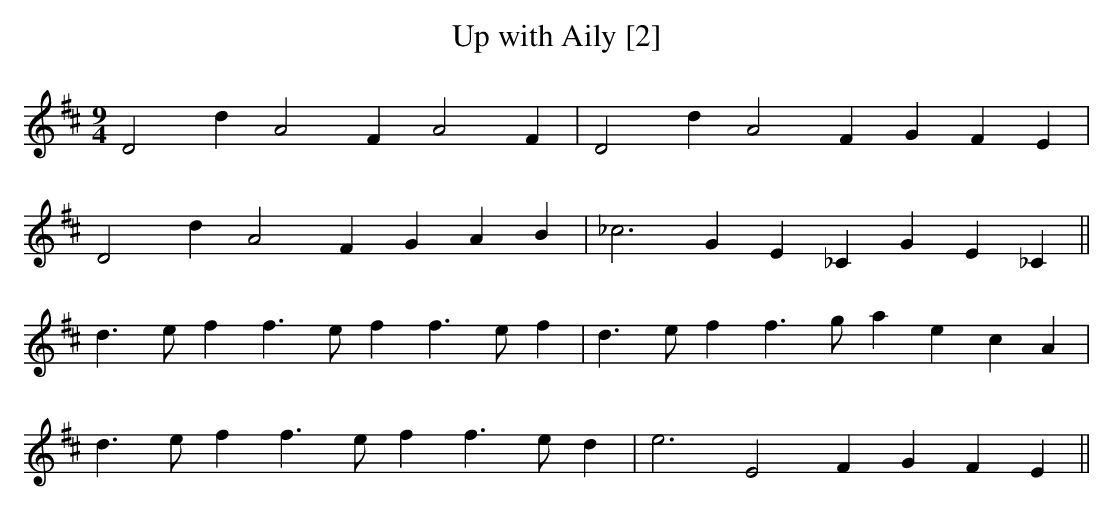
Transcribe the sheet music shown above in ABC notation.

X:1
T:Up with Aily [2]
M:9/4
L:1/8
K:D
D4d2A4F2A4F2|D4d2A4F2G2F2E2|
D4d2A4F2G2A2B2|_c6G2E2_C2G2E2_C2||
d3e f2 f3 ef2 f3ef2|d3ef2 f3g a2e2c2A2|
d3ef2f3ef2 f3ed2|e6E4F2G2F2E2||
